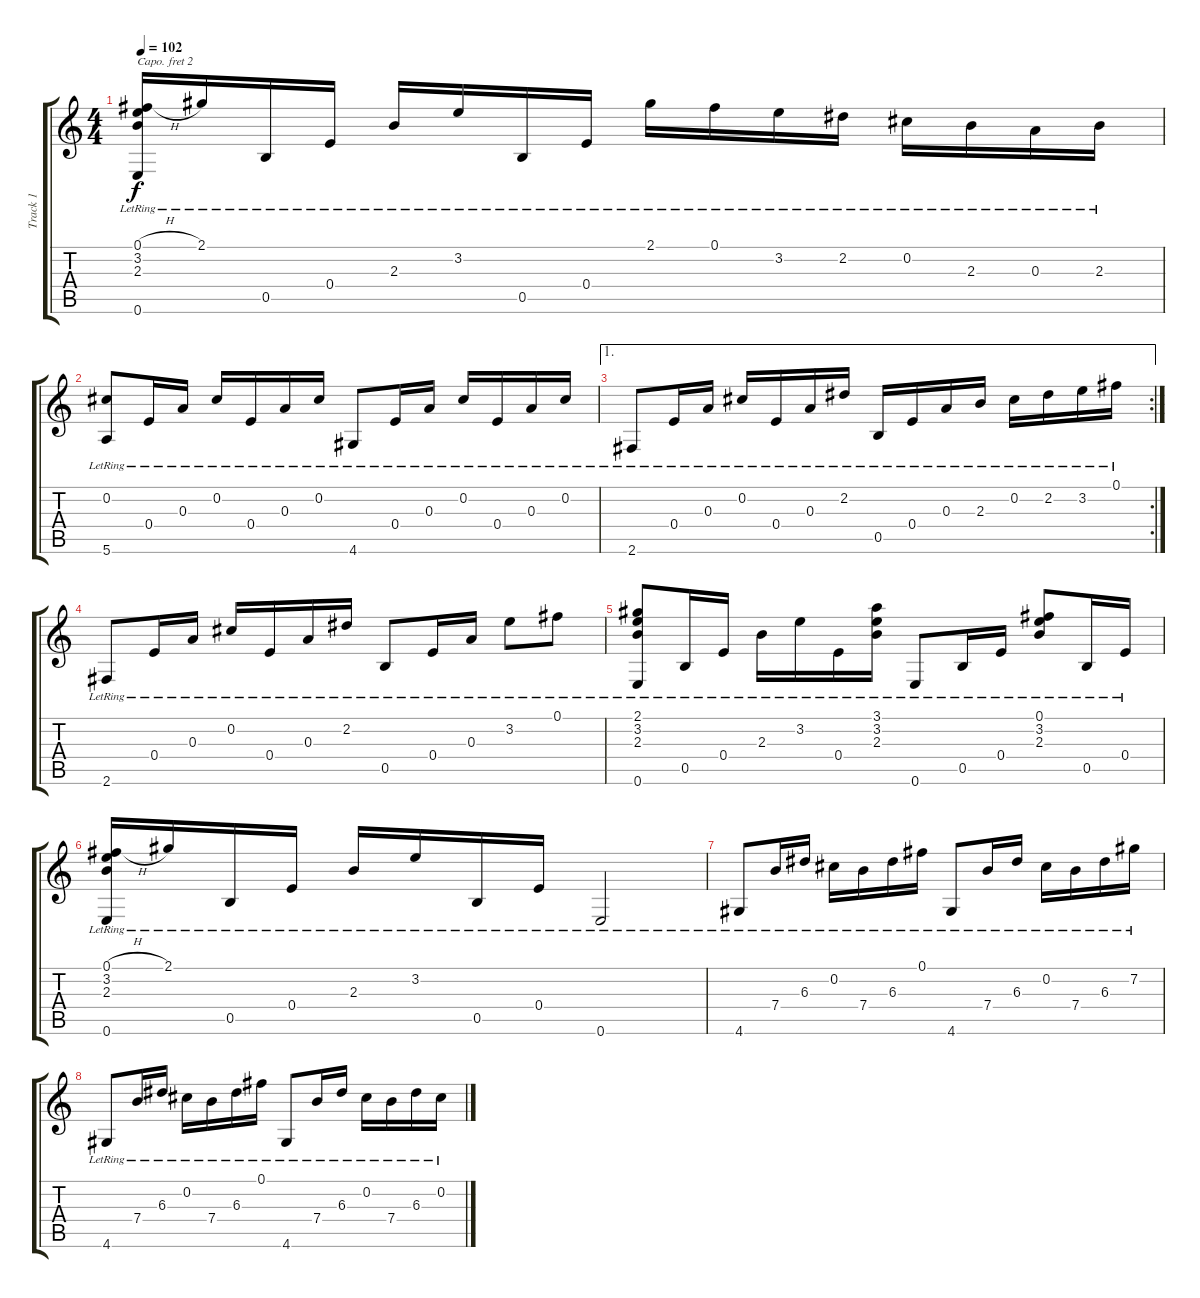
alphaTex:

\track ("Track 1" "Track 1") {instrument acousticguitarsteel}
\staff {score tabs}
\capo 2
\tuning (E4 B3 G3 D3 A2 D2) {hide}
\ts (4 4)
\tempo 102
\clef g2
\ks c
(0.1{h lr} 3.2{lr} 2.3{lr} 0.6{lr}).16{dy f} 2.1{lr}.16 0.5{lr}.16 0.4{lr}.16 2.3{lr}.16 3.2{lr}.16 0.5{lr}.16 0.4{lr}.16 2.1{lr}.16 0.1{lr}.16 3.2{lr}.16 2.2{lr}.16 0.2{lr}.16 2.3{lr}.16 0.3{lr}.16 2.3{lr}.16 |
(0.2{lr} 5.6{lr}).8 0.4{lr}.16 0.3{lr}.16 0.2{lr}.16 0.4{lr}.16 0.3{lr}.16 0.2{lr}.16 4.6{lr}.8 0.4{lr}.16 0.3{lr}.16 0.2{lr}.16 0.4{lr}.16 0.3{lr}.16 0.2{lr}.16 |
\ae 1
\rc 2
2.6{lr}.8 0.4{lr}.16 0.3{lr}.16 0.2{lr}.16 0.4{lr}.16 0.3{lr}.16 2.2{lr}.16 0.5{lr}.16 0.4{lr}.16 0.3{lr}.16 2.3{lr}.16 0.2{lr}.16 2.2{lr}.16 3.2{lr}.16 0.1{lr}.16 |
2.6{lr}.8 0.4{lr}.16 0.3{lr}.16 0.2{lr}.16 0.4{lr}.16 0.3{lr}.16 2.2{lr}.16 0.5{lr}.8 0.4{lr}.16 0.3{lr}.16 3.2{lr}.8 0.1{lr}.8 |
(2.1{lr} 3.2{lr} 2.3{lr} 0.6{lr}).8 0.5{lr}.16 0.4{lr}.16 2.3{lr}.16 3.2{lr}.16 0.4{lr}.16 (3.1{lr} 3.2{lr} 2.3{lr}).16 0.6{lr}.8 0.5{lr}.16 0.4{lr}.16 (0.1{lr} 3.2{lr} 2.3{lr}).8 0.5{lr}.16 0.4{lr}.16 |
(0.1{h lr} 3.2{lr} 2.3{lr} 0.6{lr}).16 2.1{lr}.16 0.5{lr}.16 0.4{lr}.16 2.3{lr}.16 3.2{lr}.16 0.5{lr}.16 0.4{lr}.16 0.6{lr}.2 |
4.6{lr}.8 7.4{lr}.16 6.3{lr}.16 0.2{lr}.16 7.4{lr}.16 6.3{lr}.16 0.1{lr}.16 4.6{lr}.8 7.4{lr}.16 6.3{lr}.16 0.2{lr}.16 7.4{lr}.16 6.3{lr}.16 7.2{lr}.16 |
4.6{lr}.8 7.4{lr}.16 6.3{lr}.16 0.2{lr}.16 7.4{lr}.16 6.3{lr}.16 0.1{lr}.16 4.6{lr}.8 7.4{lr}.16 6.3{lr}.16 0.2{lr}.16 7.4{lr}.16 6.3{lr}.16 0.2{lr}.16
